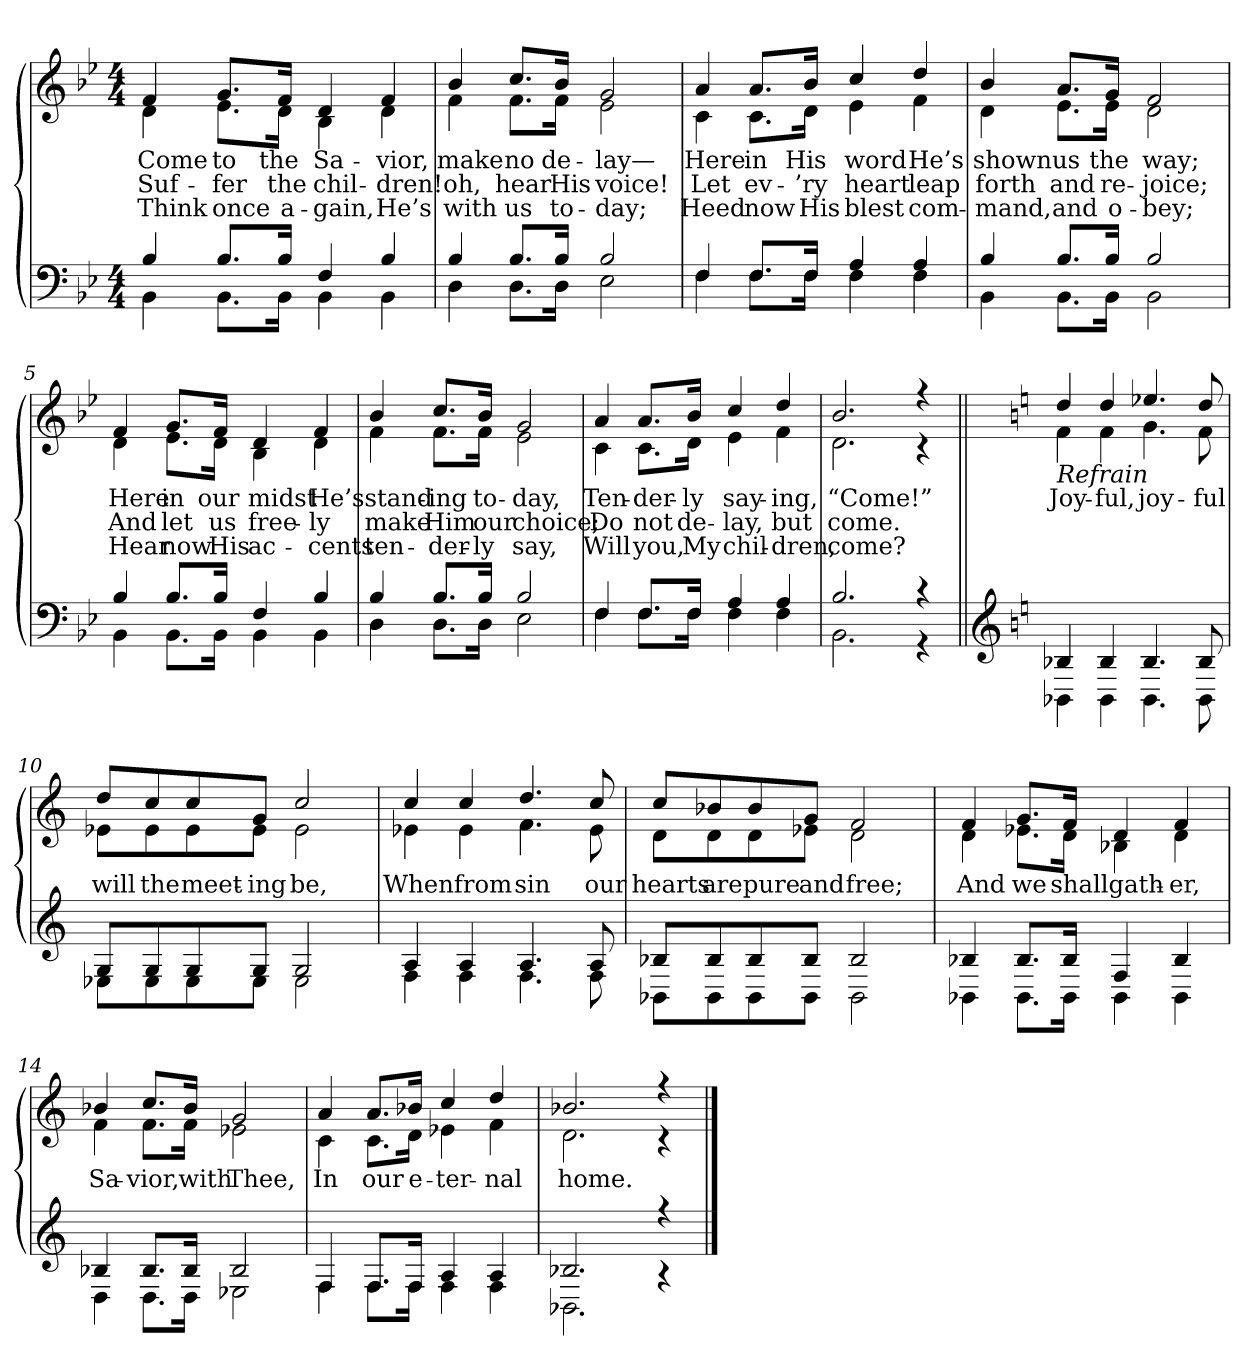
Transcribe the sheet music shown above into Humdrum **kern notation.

**kern	**kern	**text	**text	**text
*part2	*part1	*part1	*part1	*part1
*staff2	*staff1	*staff1	*staff1	*staff1
*clefF4	*clefG2	*	*	*
*k[b-e-]	*k[b-e-]	*	*	*
*M4/4	*M4/4	*	*	*
=1	=1	=1	=1	=1
*^	*	*	*	*
!	!	!LO:TX:b:i:t=Verse	!	!	!
!	!	!	!LO:LY:b	!LO:LY:b	!LO:LY:b
*	*	*^	*	*	*
4B-/	4BB-\	4f/	4d\	Come	Suf-	Think
!	!	!	!	!LO:LY:b	!LO:LY:b	!LO:LY:b
8.B-/L	8.BB-\L	8.g/L	8.e-\L	to	-fer	once
!	!	!	!	!LO:LY:b	!LO:LY:b	!LO:LY:b
16B-/Jk	16BB-\Jk	16f/Jk	16d\Jk	the	the	a-
!	!	!	!	!LO:LY:b	!LO:LY:b	!LO:LY:b
4F/	4BB-\	4d/	4B-\	Sa-	chil-	-gain,
!	!	!	!	!LO:LY:b	!LO:LY:b	!LO:LY:b
4B-/	4BB-\	4f/	4d\	-vior,	-dren!	He’s
=2	=2	=2	=2	=2	=2	=2
!	!	!	!	!LO:LY:b	!LO:LY:b	!LO:LY:b
4B-/	4D\	4b-/	4f\	make	oh,	with
!	!	!	!	!LO:LY:b	!LO:LY:b	!LO:LY:b
8.B-/L	8.D\L	8.cc/L	8.f\L	no	hear	us
!	!	!	!	!LO:LY:b	!LO:LY:b	!LO:LY:b
16B-/Jk	16D\Jk	16b-/Jk	16f\Jk	de-	His	to-
!	!	!	!	!LO:LY:b	!LO:LY:b	!LO:LY:b
2B-/	2E-\	2g/	2e-\	-lay—	voice!	-day;
!!LO:LB:g=z	!!
=3	=3	=3	=3	=3	=3	=3
!	!	!	!	!LO:LY:b	!LO:LY:b	!LO:LY:b
4F/	4F\	4a/	4c\	Here	Let	Heed
!	!	!	!	!LO:LY:b	!LO:LY:b	!LO:LY:b
8.F/L	8.F\L	8.a/L	8.c\L	in	ev-	now
!	!	!	!	!LO:LY:b	!LO:LY:b	!LO:LY:b
16F/Jk	16F\Jk	16b-/Jk	16d\Jk	His	-’ry	His
!	!	!	!	!LO:LY:b	!LO:LY:b	!LO:LY:b
4A/	4F\	4cc/	4e-\	word	heart	blest
!	!	!	!	!LO:LY:b	!LO:LY:b	!LO:LY:b
4A/	4F\	4dd/	4f\	He’s	leap	com-
=4	=4	=4	=4	=4	=4	=4
!	!	!	!	!LO:LY:b	!LO:LY:b	!LO:LY:b
4B-/	4BB-\	4b-/	4d\	shown	forth	-mand,
!	!	!	!	!LO:LY:b	!LO:LY:b	!LO:LY:b
8.B-/L	8.BB-\L	8.a/L	8.e-\L	us	and	and
!	!	!	!	!LO:LY:b	!LO:LY:b	!LO:LY:b
16B-/Jk	16BB-\Jk	16g/Jk	16e-\Jk	the	re-	o-
!	!	!	!	!LO:LY:b	!LO:LY:b	!LO:LY:b
2B-/	2BB-\	2f/	2d\	way;	-joice;	-bey;
!!LO:LB:g=z	!!
=5	=5	=5	=5	=5	=5	=5
!	!	!	!	!LO:LY:b	!LO:LY:b	!LO:LY:b
4B-/	4BB-\	4f/	4d\	Here	And	Hear
!	!	!	!	!LO:LY:b	!LO:LY:b	!LO:LY:b
8.B-/L	8.BB-\L	8.g/L	8.e-\L	in	let	now
!	!	!	!	!LO:LY:b	!LO:LY:b	!LO:LY:b
16B-/Jk	16BB-\Jk	16f/Jk	16d\Jk	our	us	His
!	!	!	!	!LO:LY:b	!LO:LY:b	!LO:LY:b
4F/	4BB-\	4d/	4B-\	midst	free-	ac-
!	!	!	!	!LO:LY:b	!LO:LY:b	!LO:LY:b
4B-/	4BB-\	4f/	4d\	He’s	-ly	-cents
=6	=6	=6	=6	=6	=6	=6
!	!	!	!	!LO:LY:b	!LO:LY:b	!LO:LY:b
4B-/	4D\	4b-/	4f\	stand-	make	ten-
!	!	!	!	!LO:LY:b	!LO:LY:b	!LO:LY:b
8.B-/L	8.D\L	8.cc/L	8.f\L	-ing	Him	-der-
!	!	!	!	!LO:LY:b	!LO:LY:b	!LO:LY:b
16B-/Jk	16D\Jk	16b-/Jk	16f\Jk	to-	our	-ly
!	!	!	!	!LO:LY:b	!LO:LY:b	!LO:LY:b
2B-/	2E-\	2g/	2e-\	-day,	choice;	say,
!!LO:LB:g=z	!!
=7	=7	=7	=7	=7	=7	=7
!	!	!	!	!LO:LY:b	!LO:LY:b	!LO:LY:b
4F/	4F\	4a/	4c\	Ten-	Do	Will
!	!	!	!	!LO:LY:b	!LO:LY:b	!LO:LY:b
8.F/L	8.F\L	8.a/L	8.c\L	-der-	not	you,
!	!	!	!	!LO:LY:b	!LO:LY:b	!LO:LY:b
16F/Jk	16F\Jk	16b-/Jk	16d\Jk	-ly	de-	My
!	!	!	!	!LO:LY:b	!LO:LY:b	!LO:LY:b
4A/	4F\	4cc/	4e-\	say-	-lay,	chil-
!	!	!	!	!LO:LY:b	!LO:LY:b	!LO:LY:b
4A/	4F\	4dd/	4f\	-ing,	but	-dren,
=8	=8	=8	=8	=8	=8	=8
!	!	!	!	!LO:LY:b	!LO:LY:b	!LO:LY:b
2.B-/	2.BB-\	2.b-/	2.d\	“Come!”	come.	come?
4r	4r	4r	4r	.	.	.
!!LO:LB:g=z	!!
=9||	=9||	=9||	=9||	=9||	=9||	=9||
*clefG2	*	*	*	*	*	*
*k[]	*	*k[]	*	*	*	*
!	!	!LO:TX:b:i:t=Refrain	!	!	!	!
!	!	!	!	!LO:LY:b	!	!
4B-X/	4BB-X\	4dd/	4f\	Joy-	.	.
!	!	!	!	!LO:LY:b	!	!
4B-/	4BB-\	4dd/	4f\	-ful,	.	.
!	!	!	!	!LO:LY:b	!	!
4.B-/	4.BB-\	4.ee-X/	4.g\	joy-	.	.
!	!	!	!	!LO:LY:b	!	!
8B-/	8BB-\	8dd/	8f\	-ful	.	.
=10	=10	=10	=10	=10	=10	=10
!	!	!	!	!LO:LY:b	!	!
8G/L	8E-X\L	8dd/L	8e-X\L	will	.	.
!	!	!	!	!LO:LY:b	!	!
8G/	8E-\	8cc/	8e-\	the	.	.
!	!	!	!	!LO:LY:b	!	!
8G/	8E-\	8cc/	8e-\	meet-	.	.
!	!	!	!	!LO:LY:b	!	!
8G/J	8E-\J	8g/J	8e-\J	-ing	.	.
!	!	!	!	!LO:LY:b	!	!
2G/	2E-\	2cc/	2e-\	be,	.	.
!!LO:LB:g=z	!!
=11	=11	=11	=11	=11	=11	=11
!	!	!	!	!LO:LY:b	!	!
4A/	4F\	4cc/	4e-X\	When	.	.
!	!	!	!	!LO:LY:b	!	!
4A/	4F\	4cc/	4e-\	from	.	.
!	!	!	!	!LO:LY:b	!	!
4.A/	4.F\	4.dd/	4.f\	sin	.	.
!	!	!	!	!LO:LY:b	!	!
8A/	8F\	8cc/	8e-\	our	.	.
=12	=12	=12	=12	=12	=12	=12
!	!	!	!	!LO:LY:b	!	!
8B-X/L	8BB-X\L	8cc/L	8d\L	hearts	.	.
!	!	!	!	!LO:LY:b	!	!
8B-/	8BB-\	8b-X/	8d\	are	.	.
!	!	!	!	!LO:LY:b	!	!
8B-/	8BB-\	8b-/	8d\	pure	.	.
!	!	!	!	!LO:LY:b	!	!
8B-/J	8BB-\J	8g/J	8e-X\J	and	.	.
!	!	!	!	!LO:LY:b	!	!
2B-/	2BB-\	2f/	2d\	free;	.	.
!!LO:LB:g=z	!!
=13	=13	=13	=13	=13	=13	=13
!	!	!	!	!LO:LY:b	!	!
4B-X/	4BB-X\	4f/	4d\	And	.	.
!	!	!	!	!LO:LY:b	!	!
8.B-/L	8.BB-\L	8.g/L	8.e-X\L	we	.	.
!	!	!	!	!LO:LY:b	!	!
16B-/Jk	16BB-\Jk	16f/Jk	16d\Jk	shall	.	.
!	!	!	!	!LO:LY:b	!	!
4F/	4BB-\	4d/	4B-X\	gath-	.	.
!	!	!	!	!LO:LY:b	!	!
4B-/	4BB-\	4f/	4d\	-er,	.	.
=14	=14	=14	=14	=14	=14	=14
!	!	!	!	!LO:LY:b	!	!
4B-X/	4D\	4b-X/	4f\	Sa-	.	.
!	!	!	!	!LO:LY:b	!	!
8.B-/L	8.D\L	8.cc/L	8.f\L	-vior,	.	.
!	!	!	!	!LO:LY:b	!	!
16B-/Jk	16D\Jk	16b-/Jk	16f\Jk	with	.	.
!	!	!	!	!LO:LY:b	!	!
2B-/	2E-X\	2g/	2e-X\	Thee,	.	.
!!LO:LB:g=z	!!
=15	=15	=15	=15	=15	=15	=15
!	!	!	!	!LO:LY:b	!	!
4F/	4F\	4a/	4c\	In	.	.
!	!	!	!	!LO:LY:b	!	!
8.F/L	8.F\L	8.a/L	8.c\L	our	.	.
!	!	!	!	!LO:LY:b	!	!
16F/Jk	16F\Jk	16b-X/Jk	16d\Jk	e-	.	.
!	!	!	!	!LO:LY:b	!	!
4A/	4F\	4cc/	4e-X\	-ter-	.	.
!	!	!	!	!LO:LY:b	!	!
4A/	4F\	4dd/	4f\	-nal	.	.
=16	=16	=16	=16	=16	=16	=16
!	!	!	!	!LO:LY:b	!	!
2.B-X/	2.BB-X\	2.b-X/	2.d\	home.	.	.
4r	4r	4r	4r	.	.	.
*v	*v	*	*	*	*	*
*	*v	*v	*	*	*
==	==	==	==	==
*-	*-	*-	*-	*-
